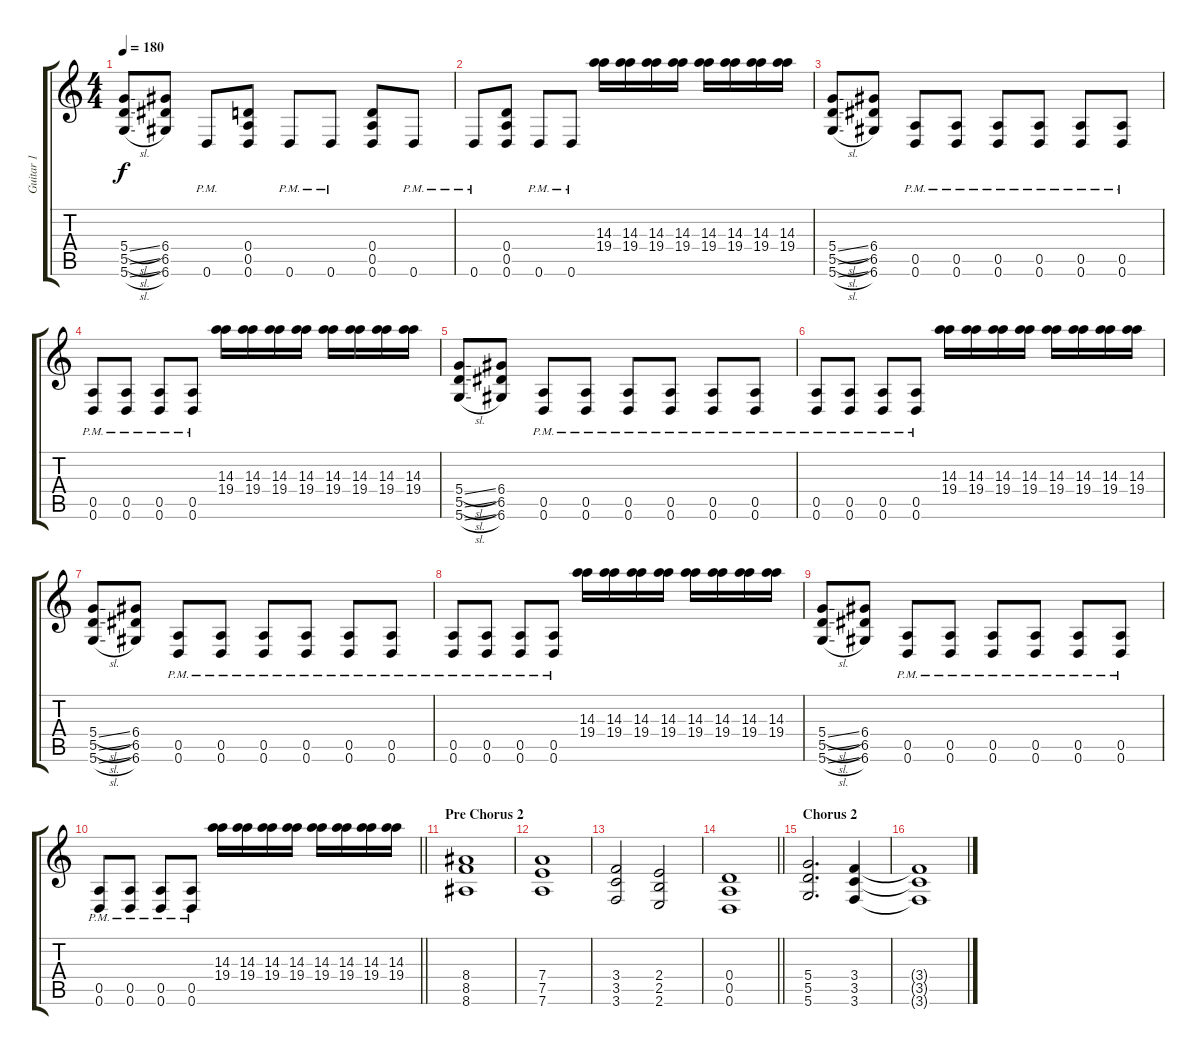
\track ("Guitar 1" "Guitar 1") {instrument distortionguitar}
\staff {score tabs}
\tuning (E4 B3 G3 D3 A2 D2) {hide}
\ts (4 4)
\tempo 180
\clef g2
\ks c
(5.4{sl} 5.5{sl} 5.6{sl}).8{dy f} (6.4 6.5 6.6).8 0.6{pm}.8 (0.4 0.5 0.6).8 0.6{pm}.8 0.6{pm}.8 (0.4 0.5 0.6).8 0.6{pm}.8 |
0.6{pm}.8 (0.4 0.5 0.6).8 0.6{pm}.8 0.6{pm}.8 (14.3 19.4).16 (14.3 19.4).16 (14.3 19.4).16 (14.3 19.4).16 (14.3 19.4).16 (14.3 19.4).16 (14.3 19.4).16 (14.3 19.4).16 |
(5.4{sl} 5.5{sl} 5.6{sl}).8 (6.4 6.5 6.6).8 (0.5{pm} 0.6{pm}).8 (0.5{pm} 0.6{pm}).8 (0.5{pm} 0.6{pm}).8 (0.5{pm} 0.6{pm}).8 (0.5{pm} 0.6{pm}).8 (0.5{pm} 0.6{pm}).8 |
(0.5{pm} 0.6{pm}).8 (0.5{pm} 0.6{pm}).8 (0.5{pm} 0.6{pm}).8 (0.5{pm} 0.6{pm}).8 (14.3 19.4).16 (14.3 19.4).16 (14.3 19.4).16 (14.3 19.4).16 (14.3 19.4).16 (14.3 19.4).16 (14.3 19.4).16 (14.3 19.4).16 |
(5.4{sl} 5.5{sl} 5.6{sl}).8 (6.4 6.5 6.6).8 (0.5{pm} 0.6{pm}).8 (0.5{pm} 0.6{pm}).8 (0.5{pm} 0.6{pm}).8 (0.5{pm} 0.6{pm}).8 (0.5{pm} 0.6{pm}).8 (0.5{pm} 0.6{pm}).8 |
(0.5{pm} 0.6{pm}).8 (0.5{pm} 0.6{pm}).8 (0.5{pm} 0.6{pm}).8 (0.5{pm} 0.6{pm}).8 (14.3 19.4).16 (14.3 19.4).16 (14.3 19.4).16 (14.3 19.4).16 (14.3 19.4).16 (14.3 19.4).16 (14.3 19.4).16 (14.3 19.4).16 |
(5.4{sl} 5.5{sl} 5.6{sl}).8 (6.4 6.5 6.6).8 (0.5{pm} 0.6{pm}).8 (0.5{pm} 0.6{pm}).8 (0.5{pm} 0.6{pm}).8 (0.5{pm} 0.6{pm}).8 (0.5{pm} 0.6{pm}).8 (0.5{pm} 0.6{pm}).8 |
(0.5{pm} 0.6{pm}).8 (0.5{pm} 0.6{pm}).8 (0.5{pm} 0.6{pm}).8 (0.5{pm} 0.6{pm}).8 (14.3 19.4).16 (14.3 19.4).16 (14.3 19.4).16 (14.3 19.4).16 (14.3 19.4).16 (14.3 19.4).16 (14.3 19.4).16 (14.3 19.4).16 |
(5.4{sl} 5.5{sl} 5.6{sl}).8 (6.4 6.5 6.6).8 (0.5{pm} 0.6{pm}).8 (0.5{pm} 0.6{pm}).8 (0.5{pm} 0.6{pm}).8 (0.5{pm} 0.6{pm}).8 (0.5{pm} 0.6{pm}).8 (0.5{pm} 0.6{pm}).8 |
\barLineRight lightlight
(0.5{pm} 0.6{pm}).8 (0.5{pm} 0.6{pm}).8 (0.5{pm} 0.6{pm}).8 (0.5{pm} 0.6{pm}).8 (14.3 19.4).16 (14.3 19.4).16 (14.3 19.4).16 (14.3 19.4).16 (14.3 19.4).16 (14.3 19.4).16 (14.3 19.4).16 (14.3 19.4).16 |
\section ("" "Pre Chorus 2")
(8.4 8.5 8.6).1 |
(7.4 7.5 7.6).1 |
(3.4 3.5 3.6).2 (2.4 2.5 2.6).2 |
\barLineRight lightlight
(0.4 0.5 0.6).1 |
\section ("" "Chorus 2")
(5.4 5.5 5.6).2{d volume 11} (3.4 3.5 3.6).4 |
(3.4{t} 3.5{t} 3.6{t}).1
